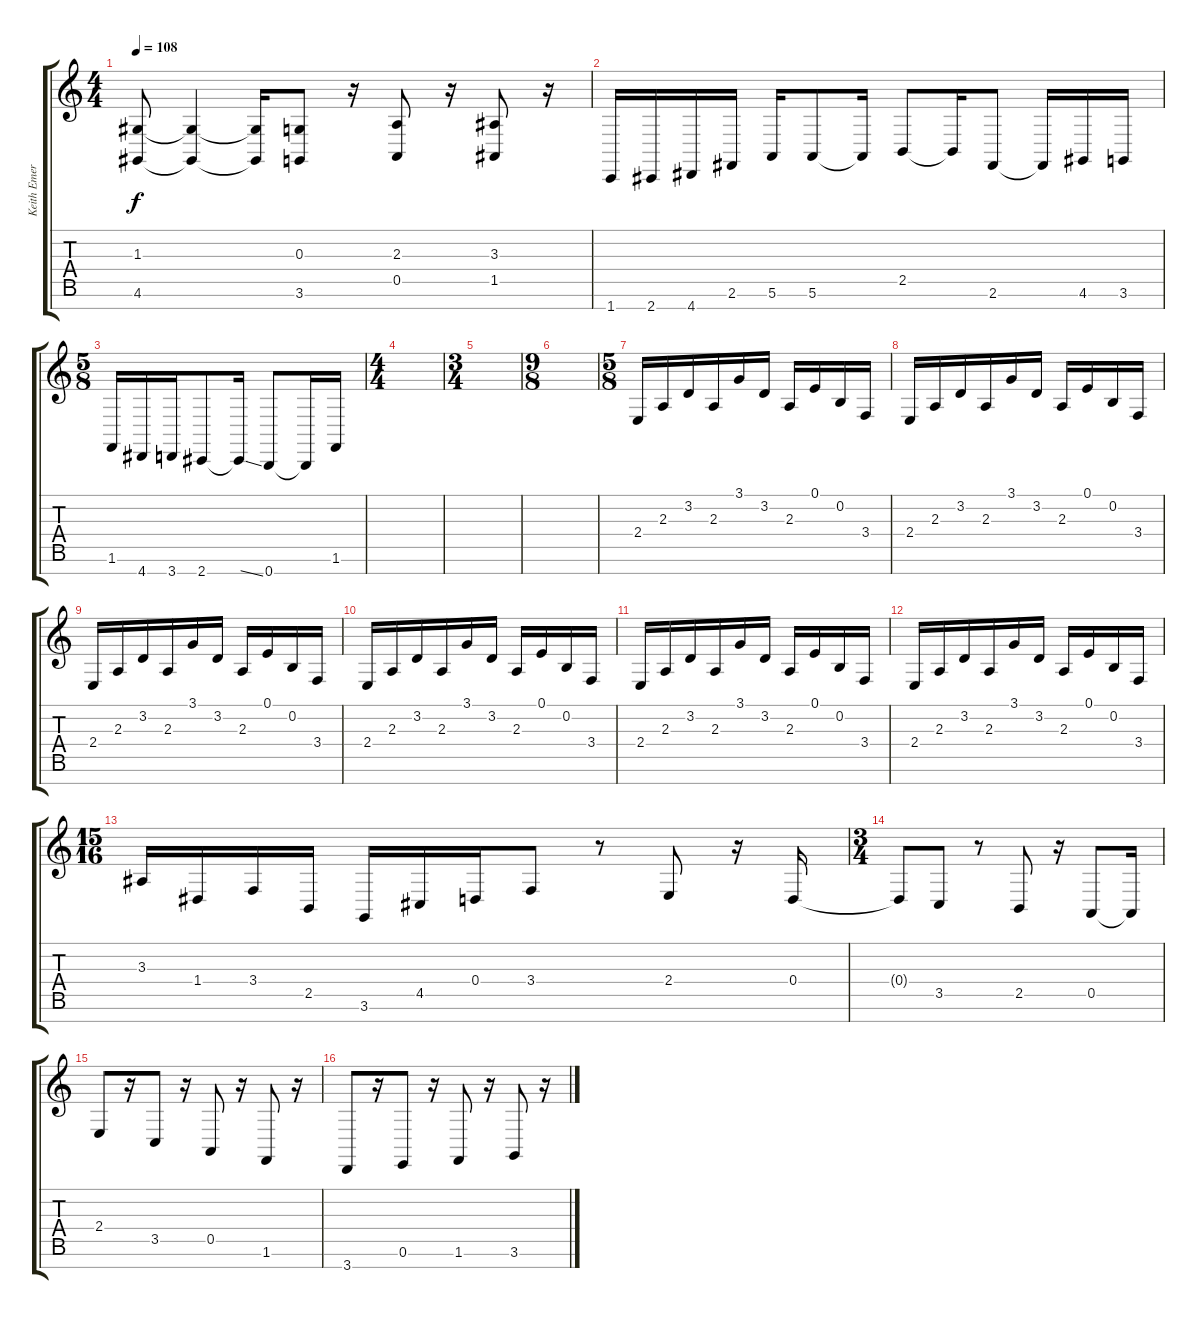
\track ("Keith Emerson (LH)" "Keith Emer") {instrument percussiveorgan}
\staff {score tabs}
\tuning (E4 B3 G3 D3 A2 E2 B1) {hide}
\ts (4 4)
\tempo 108
\clef g2
\ks c
(1.3{t} 4.6{t}).8{dy f} (1.3{t} 4.6{t}).4 (1.3{t} 4.6{t}).16 (0.3 3.6).8 r.16 (2.3 0.5).8 r.16 (3.3 1.5).8 r.16 |
1.7.16 2.7.16 4.7.16 2.6.16 5.6.16 5.6.8 5.6{t}.16 2.5.8 2.5{t}.16 2.6.8 2.6{t}.16 4.6.16 3.6.16 |
\ts (5 8)
1.6.16 4.7.16 3.7.16 2.7.8 2.7{ss t}.16 0.7.8 0.7{t}.16 1.6.16 |
\ts (4 4)
|
\ts (3 4)
|
\ts (9 8)
|
\ts (5 8)
2.4.16 2.3.16 3.2.16 2.3.16 3.1.16 3.2.16 2.3.16 0.1.16 0.2.16 3.4.16 |
2.4.16 2.3.16 3.2.16 2.3.16 3.1.16 3.2.16 2.3.16 0.1.16 0.2.16 3.4.16 |
2.4.16 2.3.16 3.2.16 2.3.16 3.1.16 3.2.16 2.3.16 0.1.16 0.2.16 3.4.16 |
2.4.16 2.3.16 3.2.16 2.3.16 3.1.16 3.2.16 2.3.16 0.1.16 0.2.16 3.4.16 |
2.4.16 2.3.16 3.2.16 2.3.16 3.1.16 3.2.16 2.3.16 0.1.16 0.2.16 3.4.16 |
2.4.16 2.3.16 3.2.16 2.3.16 3.1.16 3.2.16 2.3.16 0.1.16 0.2.16 3.4.16 |
\ts (15 16)
3.3.16 1.4.16 3.4.16 2.5.16 3.6.16 4.5.16 0.4.16 3.4.8 r.8 2.4.8 r.16 0.4.16 |
\ts (3 4)
0.4{t}.8 3.5.8 r.8 2.5.8 r.16 0.5.8 0.5{t}.16 |
2.4.8{instrument electricgrandpiano} r.16 3.5.8 r.16 0.5.8 r.16 1.6.8 r.16 |
3.7.8 r.16 0.6.8 r.16 1.6.8 r.16 3.6.8 r.16
